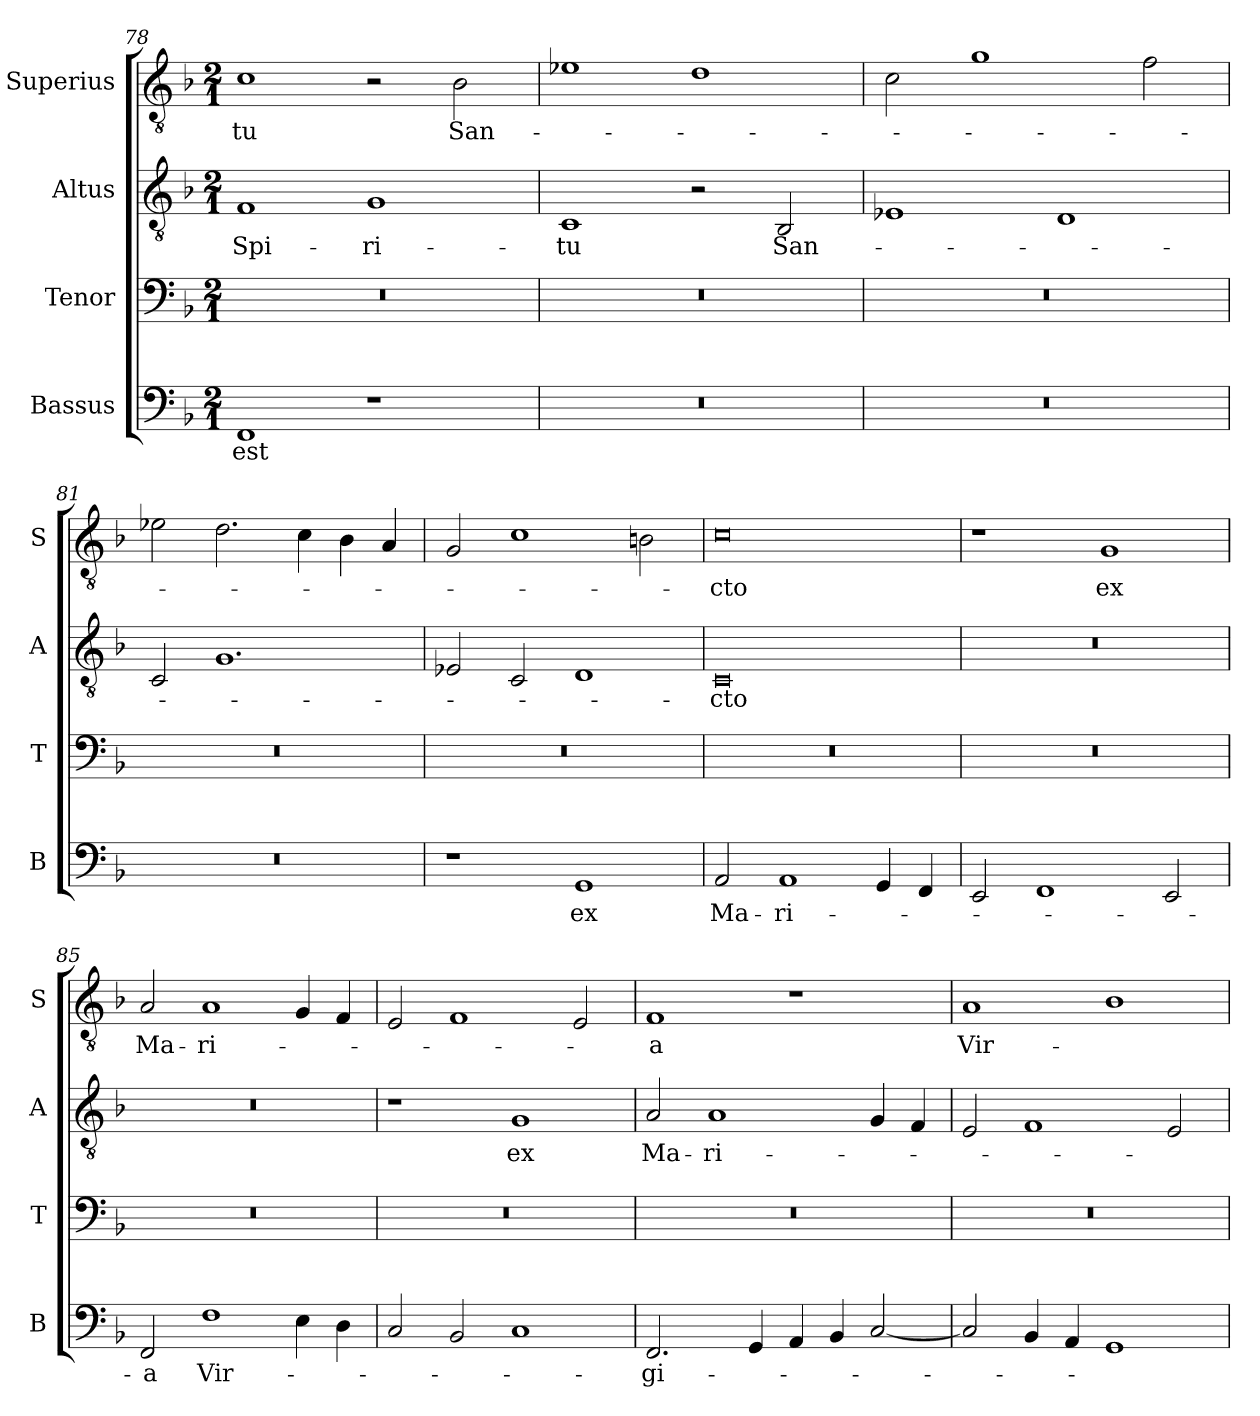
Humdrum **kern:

**kern	**text	**kern	**kern	**text	**kern	**text
*part4	*part4	*part3	*part2	*part2	*part1	*part1
*staff4	*staff4	*staff3	*staff2	*staff2	*staff1	*staff1
*I"Bassus	*	*I"Tenor	*I"Altus	*	*I"Superius	*
*I'B	*	*I'T	*I'A	*	*I'S	*
*clefF4	*	*clefF4	*clefGv2	*	*clefGv2	*
*k[b-]	*	*k[b-]	*k[b-]	*	*k[b-]	*
*M2/1	*	*M2/1	*M2/1	*	*M2/1	*
=78	=78	=78	=78	=78	=78	=78
1FF	est	0r	1F	Spi-	1c	-tu
1r	.	.	1G	-ri-	2r	.
.	.	.	.	.	2B-	San-
=79	=79	=79	=79	=79	=79	=79
0r	.	0r	1C	-tu	1e-X	.
.	.	.	2r	.	1d	.
.	.	.	2BB-	San-	.	.
=80	=80	=80	=80	=80	=80	=80
0r	.	0r	1E-X	.	2c	.
.	.	.	.	.	1g	.
.	.	.	1D	.	.	.
.	.	.	.	.	2f	.
=81	=81	=81	=81	=81	=81	=81
0r	.	0r	2C	.	2e-X	.
.	.	.	1.G	.	2.d	.
.	.	.	.	.	4c	.
.	.	.	.	.	4B-	.
.	.	.	.	.	4A	.
=82	=82	=82	=82	=82	=82	=82
1r	.	0r	2E-X	.	2G	.
.	.	.	2C	.	1c	.
1GG	ex	.	1D	.	.	.
.	.	.	.	.	2Bn	.
=83	=83	=83	=83	=83	=83	=83
2AA	Ma-	0r	0C	-cto	0c	-cto
1AA	-ri-	.	.	.	.	.
4GG	.	.	.	.	.	.
4FF	.	.	.	.	.	.
=84	=84	=84	=84	=84	=84	=84
2EE	.	0r	0r	.	1r	.
1FF	.	.	.	.	.	.
.	.	.	.	.	1G	ex
2EE	.	.	.	.	.	.
=85	=85	=85	=85	=85	=85	=85
2FF	-a	0r	0r	.	2A	Ma-
1F	Vir-	.	.	.	1A	-ri-
4E	.	.	.	.	4G	.
4D	.	.	.	.	4F	.
=86	=86	=86	=86	=86	=86	=86
2C	.	0r	1r	.	2E	.
2BB-	.	.	.	.	1F	.
1C	.	.	1G	ex	.	.
.	.	.	.	.	2E	.
=87	=87	=87	=87	=87	=87	=87
2.FF	-gi-	0r	2A	Ma-	1F	-a
.	.	.	1A	-ri-	.	.
4GG	.	.	.	.	.	.
4AA	.	.	.	.	1r	.
4BB-	.	.	.	.	.	.
[2C	.	.	4G	.	.	.
.	.	.	4F	.	.	.
=88	=88	=88	=88	=88	=88	=88
2C]	.	0r	2E	.	1A	Vir-
4BB-	.	.	1F	.	.	.
4AA	.	.	.	.	.	.
1GG	.	.	.	.	1B-	.
.	.	.	2E	.	.	.
=	=	=	=	=	=	=
*-	*-	*-	*-	*-	*-	*-
